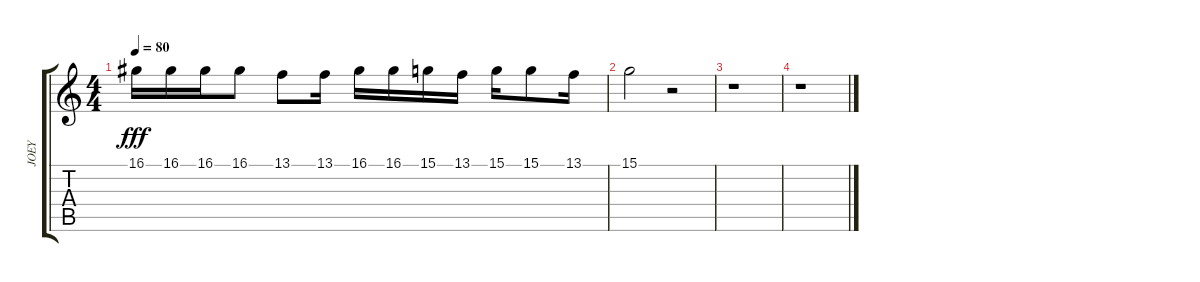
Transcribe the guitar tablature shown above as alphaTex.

\track ("JOEY" "JOEY") {instrument lead6voice}
\staff {score tabs}
\tuning (E4 B3 G3 D3 A2 E2) {hide}
\ts (4 4)
\tempo 80
\clef g2
\ks c
16.1.16{dy fff} 16.1.16 16.1.16 16.1.8 13.1.8 13.1.16 16.1.16 16.1.16 15.1.16 13.1.16 15.1.16 15.1.8 13.1.16 |
15.1.2 r.2 |
r.1 |
r.1
